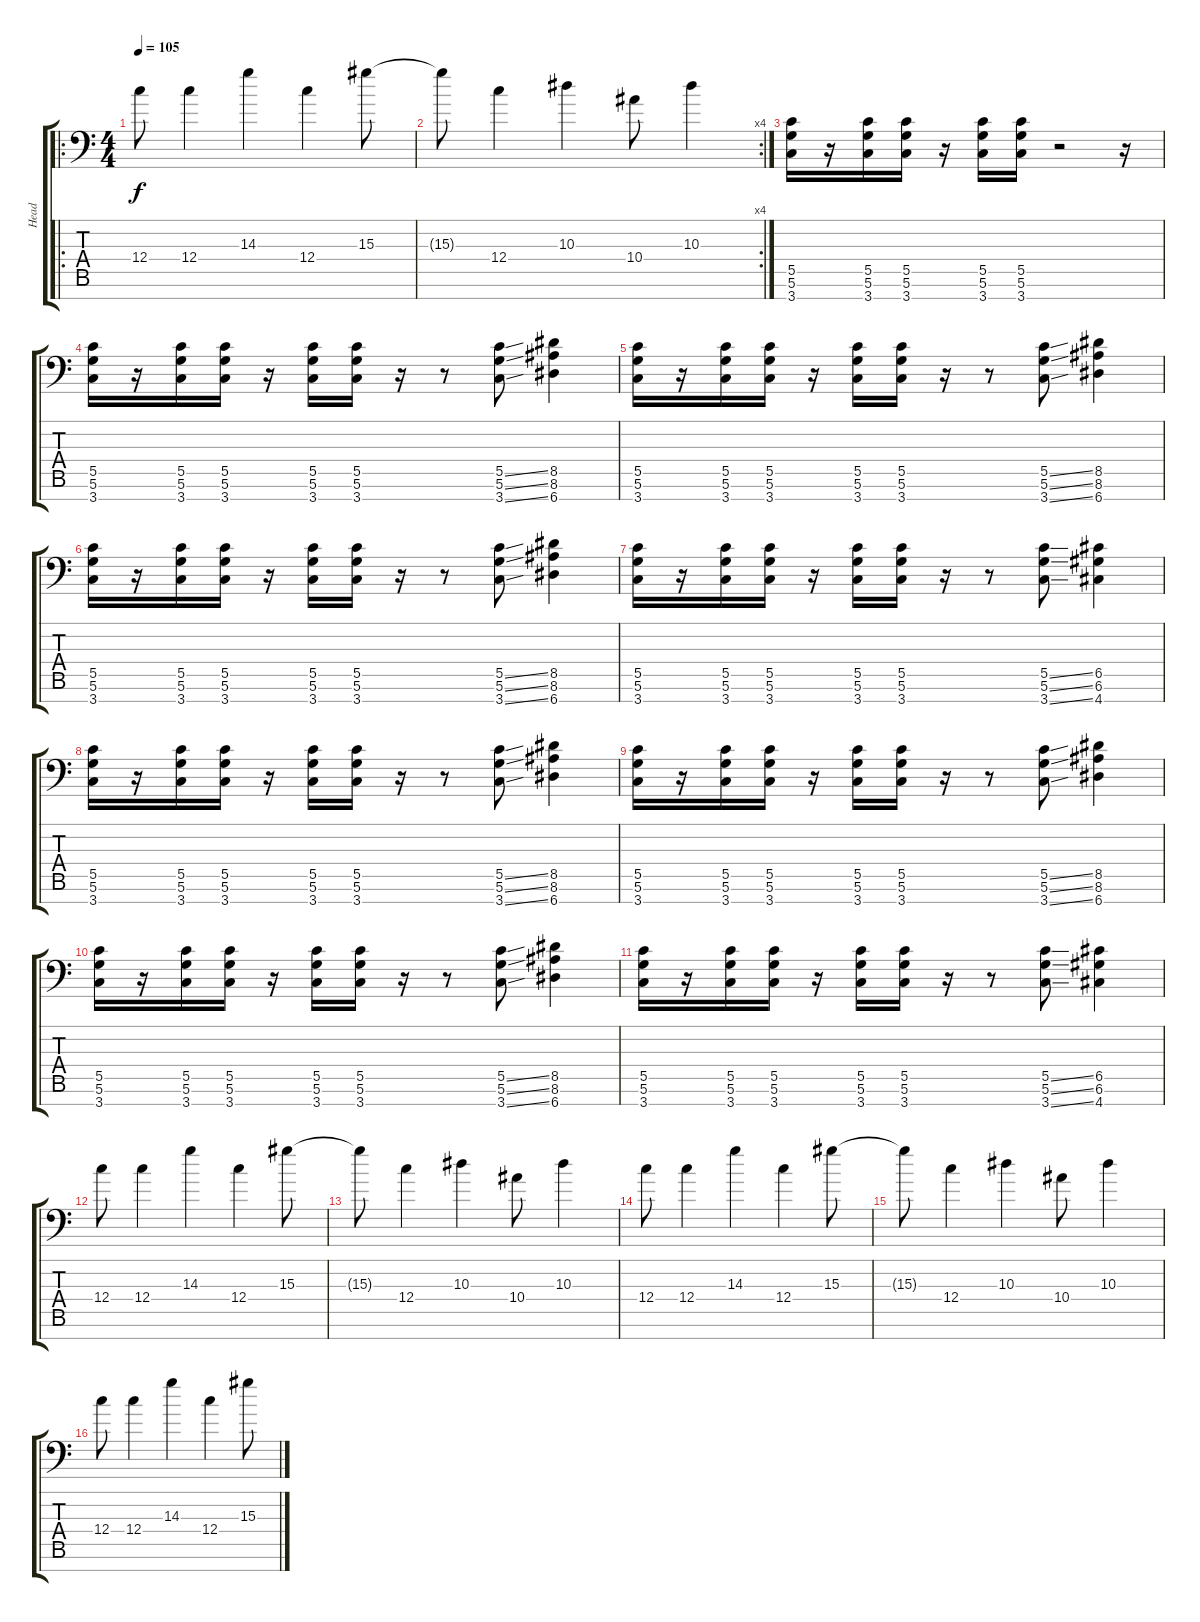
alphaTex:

\track ("Head" "Head") {instrument distortionguitar}
\staff {score tabs}
\tuning (D4 A3 F3 C3 G2 D2 A1) {hide}
\ro
\ts (4 4)
\tempo 105
\clef f4
\ks c
12.4.8{dy f instrument electricguitarclean} 12.4.4 14.3.4 12.4.4 15.3.8 |
\rc 4
15.3{t}.8 12.4.4 10.3.4 10.4.8 10.3.4 |
(5.5 5.6 3.7).16{instrument distortionguitar} r.16 (5.5 5.6 3.7).16 (5.5 5.6 3.7).16 r.16 (5.5 5.6 3.7).16 (5.5 5.6 3.7).16 r.2 r.16 |
(5.5 5.6 3.7).16{instrument distortionguitar} r.16 (5.5 5.6 3.7).16 (5.5 5.6 3.7).16 r.16 (5.5 5.6 3.7).16 (5.5 5.6 3.7).16 r.16 r.8 (5.5{ss} 5.6{ss} 3.7{ss}).8 (8.5 8.6 6.7).4 |
(5.5 5.6 3.7).16{instrument distortionguitar} r.16 (5.5 5.6 3.7).16 (5.5 5.6 3.7).16 r.16 (5.5 5.6 3.7).16 (5.5 5.6 3.7).16 r.16 r.8 (5.5{ss} 5.6{ss} 3.7{ss}).8 (8.5 8.6 6.7).4 |
(5.5 5.6 3.7).16{instrument distortionguitar} r.16 (5.5 5.6 3.7).16 (5.5 5.6 3.7).16 r.16 (5.5 5.6 3.7).16 (5.5 5.6 3.7).16 r.16 r.8 (5.5{ss} 5.6{ss} 3.7{ss}).8 (8.5 8.6 6.7).4 |
(5.5 5.6 3.7).16{instrument distortionguitar} r.16 (5.5 5.6 3.7).16 (5.5 5.6 3.7).16 r.16 (5.5 5.6 3.7).16 (5.5 5.6 3.7).16 r.16 r.8 (5.5{ss} 5.6{ss} 3.7{ss}).8 (6.5 6.6 4.7).4 |
(5.5 5.6 3.7).16{instrument distortionguitar} r.16 (5.5 5.6 3.7).16 (5.5 5.6 3.7).16 r.16 (5.5 5.6 3.7).16 (5.5 5.6 3.7).16 r.16 r.8 (5.5{ss} 5.6{ss} 3.7{ss}).8 (8.5 8.6 6.7).4 |
(5.5 5.6 3.7).16{instrument distortionguitar} r.16 (5.5 5.6 3.7).16 (5.5 5.6 3.7).16 r.16 (5.5 5.6 3.7).16 (5.5 5.6 3.7).16 r.16 r.8 (5.5{ss} 5.6{ss} 3.7{ss}).8 (8.5 8.6 6.7).4 |
(5.5 5.6 3.7).16{instrument distortionguitar} r.16 (5.5 5.6 3.7).16 (5.5 5.6 3.7).16 r.16 (5.5 5.6 3.7).16 (5.5 5.6 3.7).16 r.16 r.8 (5.5{ss} 5.6{ss} 3.7{ss}).8 (8.5 8.6 6.7).4 |
(5.5 5.6 3.7).16{instrument distortionguitar} r.16 (5.5 5.6 3.7).16 (5.5 5.6 3.7).16 r.16 (5.5 5.6 3.7).16 (5.5 5.6 3.7).16 r.16 r.8 (5.5{ss} 5.6{ss} 3.7{ss}).8 (6.5 6.6 4.7).4 |
12.4.8{instrument electricguitarclean} 12.4.4 14.3.4 12.4.4 15.3.8 |
15.3{t}.8 12.4.4 10.3.4 10.4.8 10.3.4 |
12.4.8{instrument electricguitarclean} 12.4.4 14.3.4 12.4.4 15.3.8 |
15.3{t}.8 12.4.4 10.3.4 10.4.8 10.3.4 |
12.4.8{instrument electricguitarclean} 12.4.4 14.3.4 12.4.4 15.3.8
